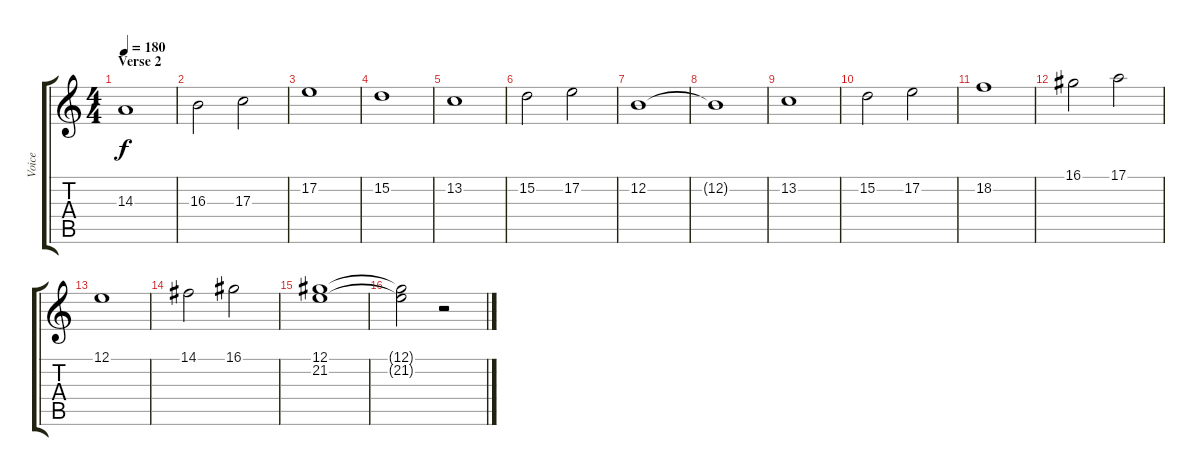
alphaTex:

\track ("Voice" "Voice") {instrument lead1square}
\staff {score tabs}
\tuning (E4 B3 G3 D3 A2 E2) {hide}
\ts (4 4)
\section ("" "Verse 2")
\tempo 180
\clef g2
\ks c
14.3.1{dy f} |
16.3.2 17.3.2 |
17.2.1 |
15.2.1 |
13.2.1 |
15.2.2 17.2.2 |
12.2.1 |
12.2{t}.1 |
13.2.1 |
15.2.2 17.2.2 |
18.2.1 |
16.1.2 17.1.2 |
12.1.1 |
14.1.2 16.1.2 |
(12.1 21.2).1 |
(12.1{t} 21.2{t}).2 r.2
